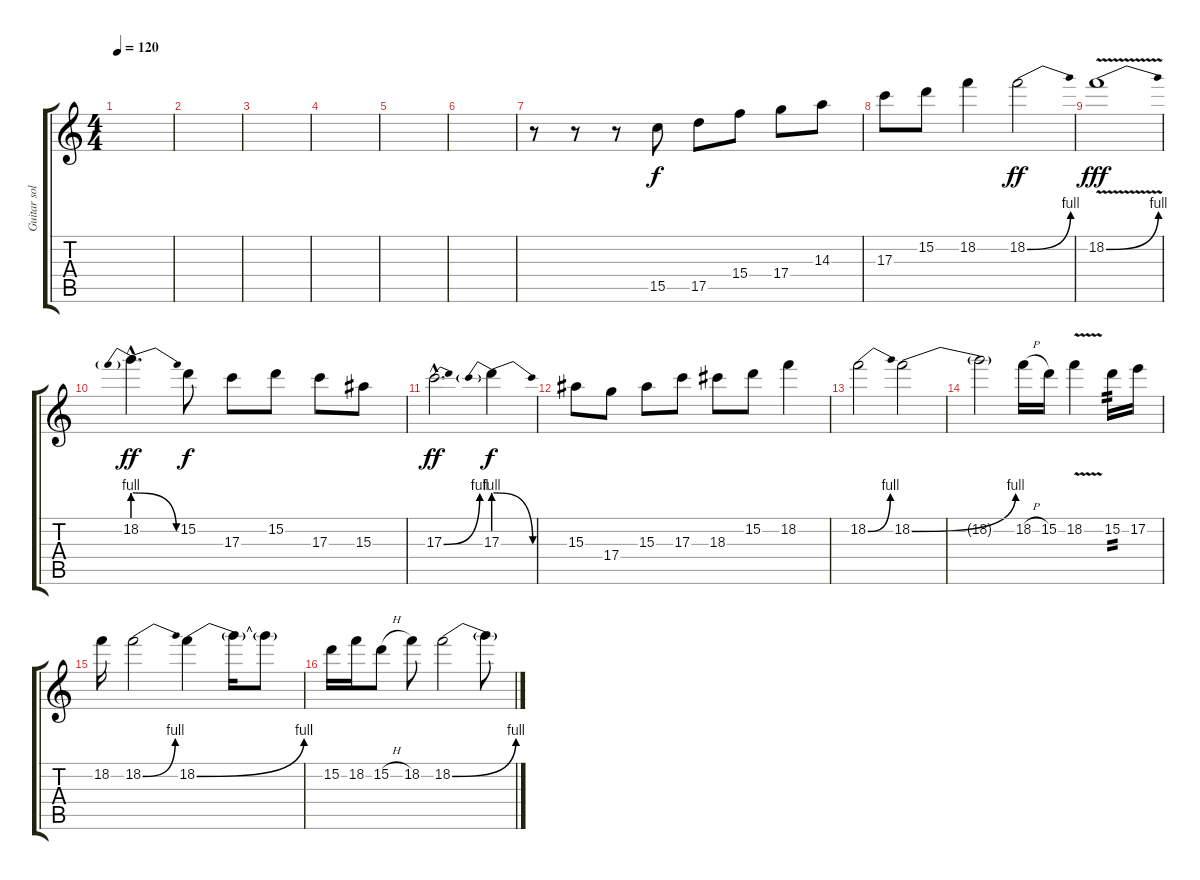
\track ("Guitar solo" "Guitar sol") {instrument distortionguitar}
\staff {score tabs}
\tuning (E4 B3 G3 D3 A2 D2) {hide}
\ts (4 4)
\tempo 120
\clef g2
\ks c
|
|
|
|
|
|
r.8 r.8 r.8 15.5.8 17.5.8 15.4.8 17.4.8 14.3.8 |
17.3.8 15.2.8 18.2.4 18.2{be (bend 0 0 60 4)}.2{dy ff} |
18.2{be (bend 0 0 60 4) v}.1{dy fff} |
18.2{be (prebendrelease 0 4 60 0) hac}.4{d dy ff} 15.2.8{dy f} 17.3.8 15.2.8 17.3.8 15.3.8 |
17.3{be (bend 0 0 60 4) hac}.2{d dy ff} 17.3{be (prebendrelease 0 4 60 0)}.4{dy f} |
15.3.8 17.4.8 15.3.8 17.3.8 18.3.8 15.2.8 18.2.4 |
18.2{be (bend 0 0 60 4)}.2 18.2{be (bend 0 0 60 4)}.2 |
18.2{t}.2 18.2{h}.16 15.2.16 18.2{v}.4 15.2.16{tp 2} 17.2.16 |
18.2.16 18.2{be (bend 0 0 60 4)}.2 18.2{be (bend 0 0 60 4)}.4 18.2{t}.16 18.2{t}.8 |
15.2.16 18.2.16 15.2{h}.8 18.2.8 18.2{be (bend 0 0 60 4)}.2 18.2{t}.8
